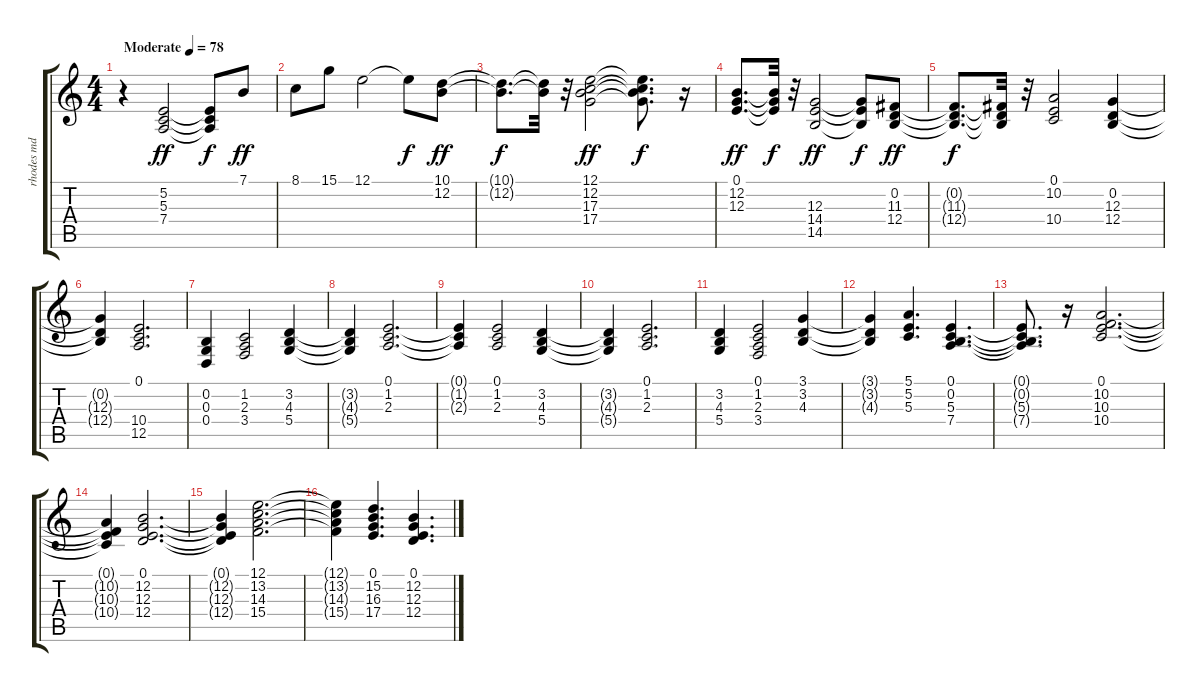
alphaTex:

\track ("rhodes md" "rhodes md") {instrument electricpiano1}
\staff {score tabs}
\tuning (E4 B3 G3 D3 A2 E2) {hide}
\ts (4 4)
\tempo (78 "Moderate")
\clef g2
\ks c
r.4{dy ff instrument electricpiano1} (5.2 5.3 7.4).2 (5.2{t} 5.3{t} 7.4{t}).8{dy f} 7.1.8{dy ff} |
8.1.8 15.1.8 12.1.2 12.1{t}.8{dy f} (10.1 12.2).8{dy ff} |
(10.1{t} 12.2{t}).8{d dy f} (10.1{t} 12.2{t}).32 r.32 (12.1 12.2 17.3 17.4).2{dy ff} (12.1{t} 12.2{t} 17.3{t} 17.4{t}).8{d dy f} r.16 |
(0.1 12.2 12.3).8{d dy ff} (0.1{t} 12.2{t} 12.3{t}).32{dy f} r.32 (12.3 14.4 14.5).2{dy ff} (12.3{t} 14.4{t} 14.5{t}).8{dy f} (0.2 11.3 12.4).8{dy ff} |
(0.2{t} 11.3{t} 12.4{t}).8{d dy f} (0.2{t} 11.3{t} 12.4{t}).32 r.32 (0.1 10.2 10.4).2 (0.2 12.3 12.4).4 |
(0.2{t} 12.3{t} 12.4{t}).4 (0.1 10.4 12.5).2{d} |
(0.2 0.3 0.4).4 (1.2 2.3 3.4).2 (3.2 4.3 5.4).4 |
(3.2{t} 4.3{t} 5.4{t}).4 (0.1 1.2 2.3).2{d} |
(0.1{t} 1.2{t} 2.3{t}).4 (0.1 1.2 2.3).2 (3.2 4.3 5.4).4 |
(3.2{t} 4.3{t} 5.4{t}).4 (0.1 1.2 2.3).2{d} |
(3.2 4.3 5.4).4 (0.1 1.2 2.3 3.4).2 (3.1 3.2 4.3).4 |
(3.1{t} 3.2{t} 4.3{t}).4 (5.1 5.2 5.3).4{d} (0.1 0.2 5.3 7.4).4{d} |
(0.1{t} 0.2{t} 5.3{t} 7.4{t}).8{d} r.16 (0.1 10.2 10.3 10.4).2{d} |
(0.1{t} 10.2{t} 10.3{t} 10.4{t}).4 (0.1 12.2 12.3 12.4).2{d} |
(0.1{t} 12.2{t} 12.3{t} 12.4{t}).4 (12.1 13.2 14.3 15.4).2{d} |
(12.1{t} 13.2{t} 14.3{t} 15.4{t}).4 (0.1 15.2 16.3 17.4).4{d} (0.1 12.2 12.3 12.4).4{d}
